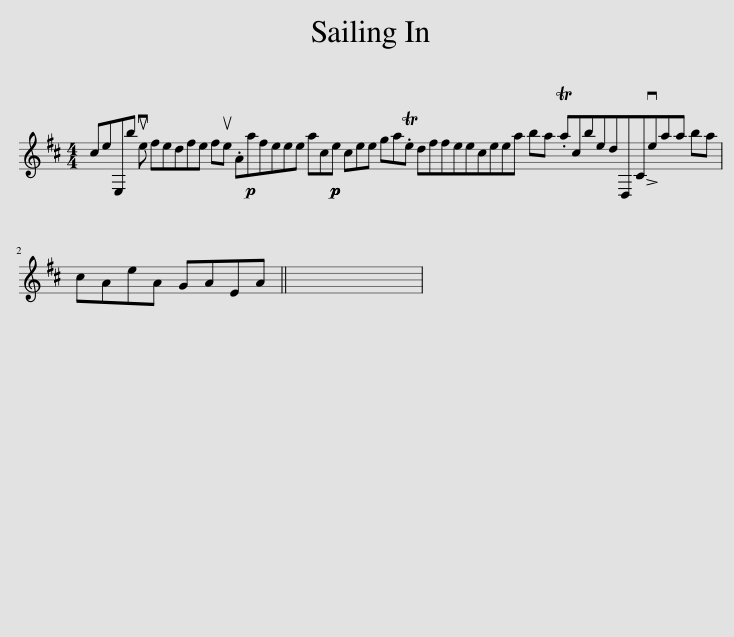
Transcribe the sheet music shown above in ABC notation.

X:1
L:1/8
M:4/4
I:linebreak $
K:D
V:1 treble
V:1
 ceE,b vue fedfe fue .A!p!afeee ac!p!!p!e cee ga.Te dffeeceea ba .TacbedD,C!>!veaa ba |$ cAeA GAEA || x8 | %3
